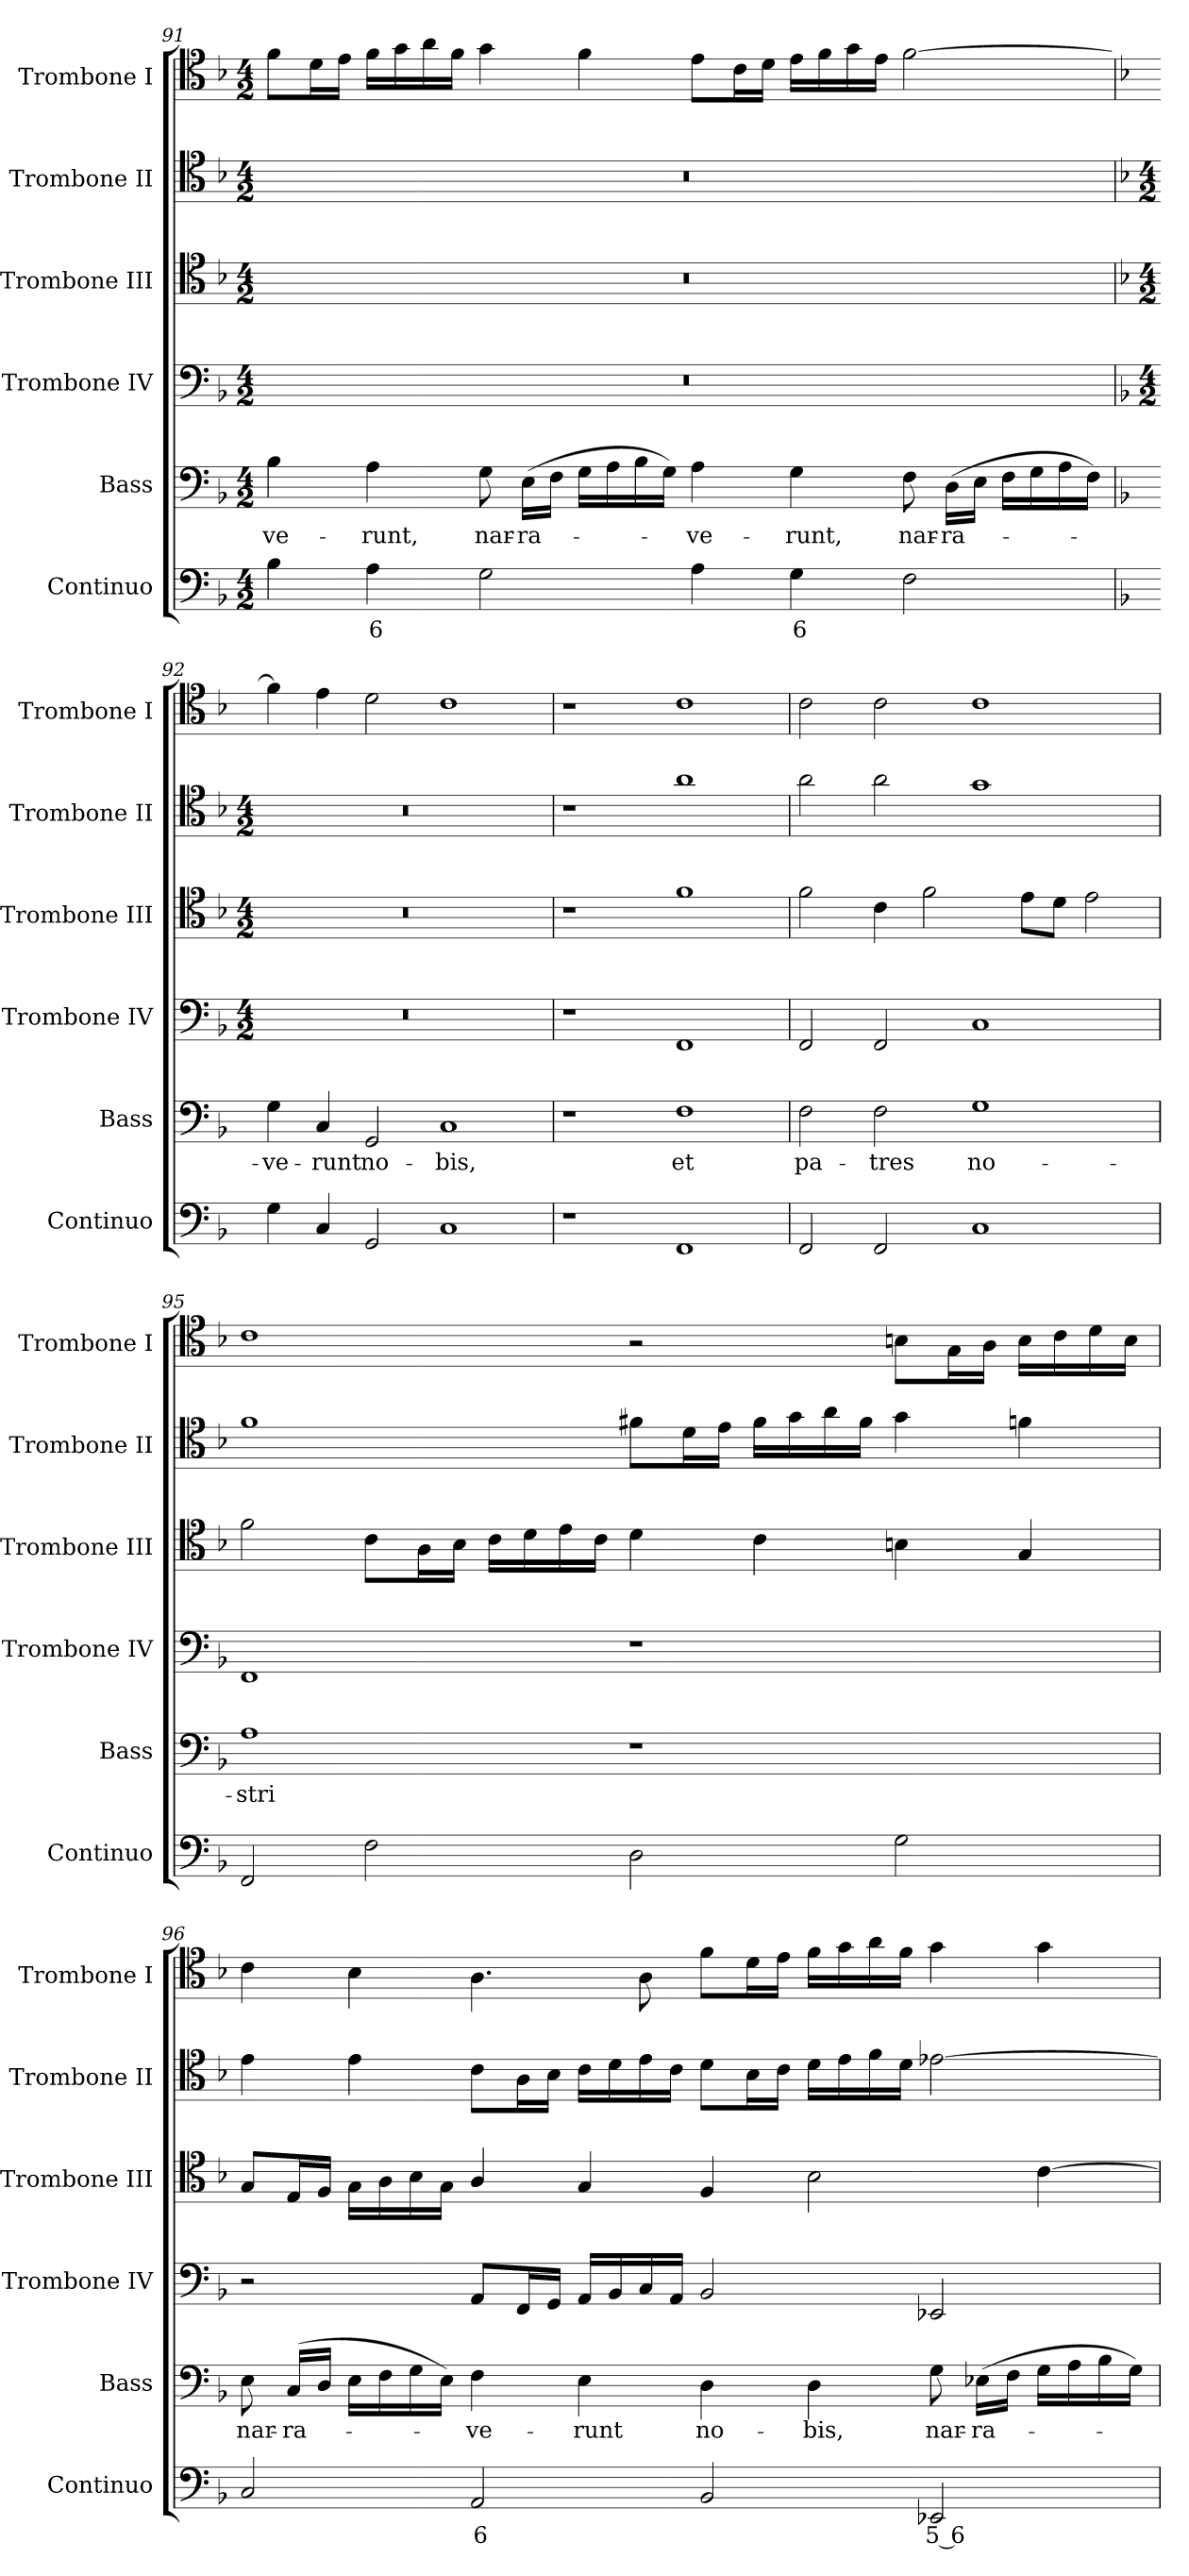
**kern	**text	**kern	**text	**kern	**kern	**kern	**kern
*part6	*part6	*part5	*part5	*part4	*part3	*part2	*part1
*staff6	*staff6	*staff5	*staff5	*staff4	*staff3	*staff2	*staff1
*I"Continuo	*	*I"Bass	*	*I"Trombone IV	*I"Trombone III	*I"Trombone II	*I"Trombone I
*I'Continuo	*	*I'Bass	*	*I'Trombone IV	*I'Trombone III	*I'Trombone II	*I'Trombone I
!!LO:LB:g=z
*clefF4	*	*clefF4	*	*clefF4	*clefC4	*clefC4	*clefC4
*k[b-]	*	*k[b-]	*	*k[b-]	*k[b-]	*k[b-]	*k[b-]
*F:	*	*F:	*	*F:	*F:	*F:	*F:
*M4/2	*	*M4/2	*	*M4/2	*M4/2	*M4/2	*M4/2
=91	=91	=91	=91	=91	=91	=91	=91
!	!	!	!LO:LY:b	!	!	!	!
4B-	.	4B-	ve-	0r	0r	0r	8fL
.	.	.	.	.	.	.	16dL
.	.	.	.	.	.	.	16eJJ
!	!LO:LY:b	!	!LO:LY:b	!	!	!	!
4A	6	4A	-runt,	.	.	.	16fLL
.	.	.	.	.	.	.	16g
.	.	.	.	.	.	.	16a
.	.	.	.	.	.	.	16fJJ
!	!	!	!LO:LY:b	!	!	!	!
2G	.	8G	nar-	.	.	.	4g
!	!	!	!LO:LY:b	!	!	!	!
.	.	(>16ELL	-ra-	.	.	.	.
.	.	16FJJ	.	.	.	.	.
.	.	16GLL	.	.	.	.	4f
.	.	16A	.	.	.	.	.
.	.	16B-	.	.	.	.	.
.	.	16GJJ)	.	.	.	.	.
!	!	!	!LO:LY:b	!	!	!	!
4A	.	4A	ve-	.	.	.	8eL
.	.	.	.	.	.	.	16cL
.	.	.	.	.	.	.	16dJJ
!	!LO:LY:b	!	!LO:LY:b	!	!	!	!
4G	6	4G	-runt,	.	.	.	16eLL
.	.	.	.	.	.	.	16f
.	.	.	.	.	.	.	16g
.	.	.	.	.	.	.	16eJJ
!	!	!	!LO:LY:b	!	!	!	!
2F	.	8F	nar-	.	.	.	[2f
!	!	!	!LO:LY:b	!	!	!	!
.	.	(>16DLL	-ra-	.	.	.	.
.	.	16EJJ	.	.	.	.	.
.	.	16FLL	.	.	.	.	.
.	.	16G	.	.	.	.	.
.	.	16A	.	.	.	.	.
.	.	16FJJ)	.	.	.	.	.
!!LO:LB:g=z
=92	=92	=92	=92	=92	=92	=92	=92
*	*	*	*	*k[b-]	*k[b-]	*k[b-]	*
*	*	*	*	*F:	*F:	*F:	*
*	*	*	*	*M4/2	*M4/2	*M4/2	*
!	!	!	!LO:LY:b	!	!	!	!
4G	.	4G	ve-	0r	0r	0r	4f]
!	!	!	!LO:LY:b	!	!	!	!
4C	.	4C	-runt	.	.	.	4e
!	!	!	!LO:LY:b	!	!	!	!
2GG	.	2GG	no-	.	.	.	2d
!	!	!	!LO:LY:b	!	!	!	!
1C	.	1C	-bis,	.	.	.	1c
=93	=93	=93	=93	=93	=93	=93	=93
1r	.	1r	.	1r	1r	1r	1r
!	!	!	!LO:LY:b	!	!	!	!
1FF	.	1F	et	1FF	1f	1a	1c
=94	=94	=94	=94	=94	=94	=94	=94
!	!	!	!LO:LY:b	!	!	!	!
2FF	.	2F	pa-	2FF	2f	2a	2c
!	!	!	!LO:LY:b	!	!	!	!
2FF	.	2F	-tres	2FF	4c	2a	2c
.	.	.	.	.	2f	.	.
!	!	!	!LO:LY:b	!	!	!	!
1C	.	1G	no-	1C	.	1g	1c
.	.	.	.	.	8eL	.	.
.	.	.	.	.	8dJ	.	.
.	.	.	.	.	2e	.	.
=95	=95	=95	=95	=95	=95	=95	=95
!	!	!	!LO:LY:b	!	!	!	!
2FF	.	1A	-stri	1FF	2f	1f	1c
2F	.	.	.	.	8cL	.	.
.	.	.	.	.	16AL	.	.
.	.	.	.	.	16B-JJ	.	.
.	.	.	.	.	16cLL	.	.
.	.	.	.	.	16d	.	.
.	.	.	.	.	16e	.	.
.	.	.	.	.	16cJJ	.	.
2D	.	1r	.	1r	4d	8f#XL	2r
.	.	.	.	.	.	16dL	.
.	.	.	.	.	.	16eJJ	.
.	.	.	.	.	4c	16f#LL	.
.	.	.	.	.	.	16g	.
.	.	.	.	.	.	16a	.
.	.	.	.	.	.	16f#JJ	.
2G	.	.	.	.	4Bn	4g	8BnL
.	.	.	.	.	.	.	16GL
.	.	.	.	.	.	.	16AJJ
.	.	.	.	.	4G	4fn	16BLL
.	.	.	.	.	.	.	16c
.	.	.	.	.	.	.	16d
.	.	.	.	.	.	.	16BJJ
!!LO:LB:g=z
=96	=96	=96	=96	=96	=96	=96	=96
!	!	!	!LO:LY:b	!	!	!	!
2C	.	8E	nar-	2r	8GL	4e	4c
!	!	!	!LO:LY:b	!	!	!	!
.	.	(>16CLL	-ra-	.	16EL	.	.
.	.	16DJJ	.	.	16FJJ	.	.
.	.	16ELL	.	.	16GLL	4e	4B-
.	.	16F	.	.	16A	.	.
.	.	16G	.	.	16B-	.	.
.	.	16EJJ)	.	.	16GJJ	.	.
!	!LO:LY:b	!	!LO:LY:b	!	!	!	!
2AA	6	4F	ve-	8AAL	4A/	8cL	4.A
.	.	.	.	16FFL	.	16AL	.
.	.	.	.	16GGJJ	.	16B-JJ	.
!	!	!	!LO:LY:b	!	!	!	!
.	.	4E	-runt	16AALL	4G	16cLL	.
.	.	.	.	16BB-	.	16d	.
.	.	.	.	16C	.	16e	8A
.	.	.	.	16AAJJ	.	16cJJ	.
!	!	!	!LO:LY:b	!	!	!	!
2BB-	.	4D	no-	2BB-	4F	8dL	8fL
.	.	.	.	.	.	16B-L	16dL
.	.	.	.	.	.	16cJJ	16eJJ
!	!	!	!LO:LY:b	!	!	!	!
.	.	4D	-bis,	.	2B-	16dLL	16fLL
.	.	.	.	.	.	16e	16g
.	.	.	.	.	.	16f	16a
.	.	.	.	.	.	16dJJ	16fJJ
!	!LO:LY:b	!	!LO:LY:b	!	!	!	!
2EE-X	5 6	8G	nar-	2EE-X	.	[2e-X	4g
!	!	!	!LO:LY:b	!	!	!	!
.	.	(>16E-XLL	-ra-	.	.	.	.
.	.	16FJJ	.	.	.	.	.
.	.	16GLL	.	.	[4c	.	4g
.	.	16A	.	.	.	.	.
.	.	16B-	.	.	.	.	.
.	.	16GJJ)	.	.	.	.	.
=	=	=	=	=	=	=	=
*-	*-	*-	*-	*-	*-	*-	*-
